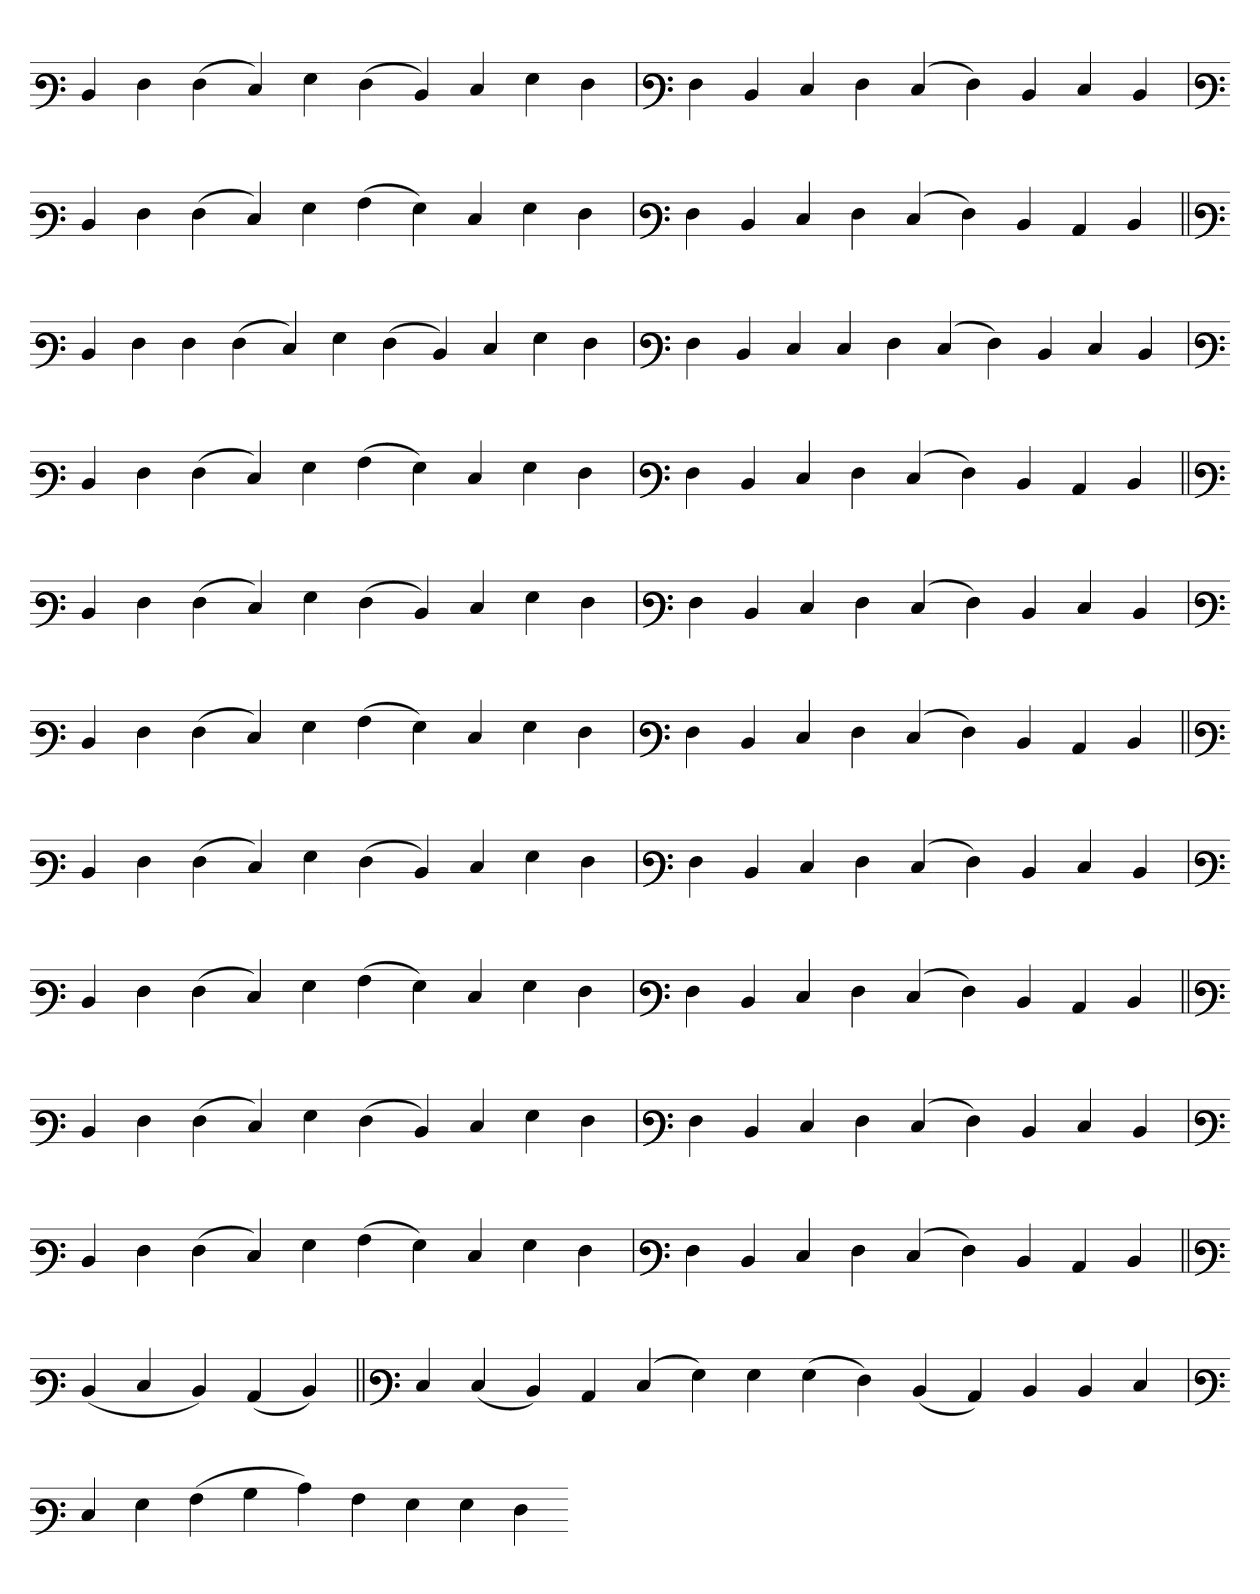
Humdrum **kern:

**kern
*part1
*staff1
*clefF3
=
4D
4F
(4F
4E)
4G
(4F
4D)
4E
4G
4F
=`
*clefF3
4F
4D
4E
4F
(4E
4F)
4D
4E
4D
='
*clefF3
4D
4F
(4F
4E)
4G
(4A
4G)
4E
4G
4F
=`
*clefF3
4F
4D
4E
4F
(4E
4F)
4D
4C
4D
=||
*clefF3
4D
4F
4F
(4F
4E)
4G
(4F
4D)
4E
4G
4F
=`
*clefF3
4F
4D
4E
4E
4F
(4E
4F)
4D
4E
4D
='
*clefF3
4D
4F
(4F
4E)
4G
(4A
4G)
4E
4G
4F
=`
*clefF3
4F
4D
4E
4F
(4E
4F)
4D
4C
4D
=||
*clefF3
4D
4F
(4F
4E)
4G
(4F
4D)
4E
4G
4F
=`
*clefF3
4F
4D
4E
4F
(4E
4F)
4D
4E
4D
='
*clefF3
4D
4F
(4F
4E)
4G
(4A
4G)
4E
4G
4F
=`
*clefF3
4F
4D
4E
4F
(4E
4F)
4D
4C
4D
=||
*clefF3
4D
4F
(4F
4E)
4G
(4F
4D)
4E
4G
4F
=`
*clefF3
4F
4D
4E
4F
(4E
4F)
4D
4E
4D
='
*clefF3
4D
4F
(4F
4E)
4G
(4A
4G)
4E
4G
4F
=`
*clefF3
4F
4D
4E
4F
(4E
4F)
4D
4C
4D
=||
*clefF3
4D
4F
(4F
4E)
4G
(4F
4D)
4E
4G
4F
=`
*clefF3
4F
4D
4E
4F
(4E
4F)
4D
4E
4D
='
*clefF3
4D
4F
(4F
4E)
4G
(4A
4G)
4E
4G
4F
=`
*clefF3
4F
4D
4E
4F
(4E
4F)
4D
4C
4D
=||
*clefF3
(4D
4E
4D)
(4C
4D)
=||
*clefF3
4E
(4E
4D)
4C
(4E
4G)
4G
(4G
4F)
(4D
4C)
4D
4D
4E
=`
*clefF3
4E
4G
(4A
4B
4c)
4A
4G
4G
4F
=-
*-
